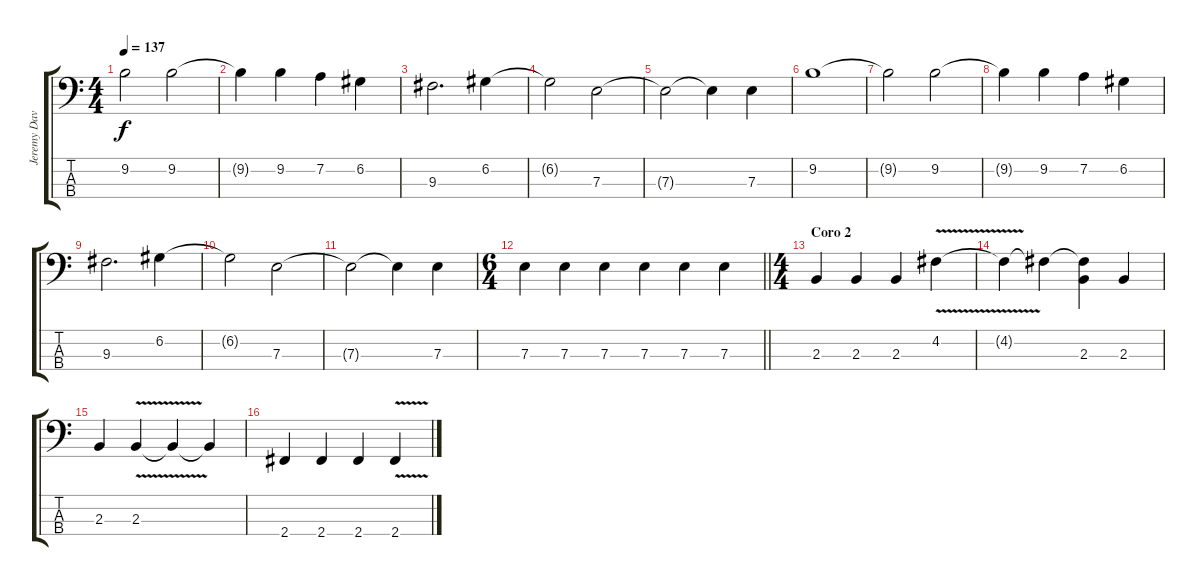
\track ("Jeremy Davis" "Jeremy Dav") {instrument electricbassfinger}
\staff {score tabs}
\tuning (G2 D2 A1 E1) {hide}
\ts (4 4)
\tempo 137
\clef f4
\ks c
9.2{t}.2{dy f} 9.2.2 |
9.2{t}.4 9.2.4 7.2.4 6.2.4 |
9.3.2{d} 6.2.4 |
6.2{t}.2 7.3.2 |
7.3{t}.2 7.3{t}.4 7.3.4 |
9.2.1 |
9.2{t}.2 9.2.2 |
9.2{t}.4 9.2.4 7.2.4 6.2.4 |
9.3.2{d} 6.2.4 |
6.2{t}.2 7.3.2 |
7.3{t}.2 7.3{t}.4 7.3.4 |
\ts (6 4)
\barLineRight lightlight
7.3.4 7.3.4 7.3.4 7.3.4 7.3.4 7.3.4 |
\ts (4 4)
\section ("" "Coro 2")
2.3.4 2.3.4 2.3.4 4.2{v}.4 |
4.2{t}.4 4.2{t}.4 (4.2{t} 2.3).4 2.3.4 |
2.3.4 2.3{v}.4 2.3{t}.4 2.3{t}.4 |
2.4.4 2.4.4 2.4.4 2.4{v}.4
